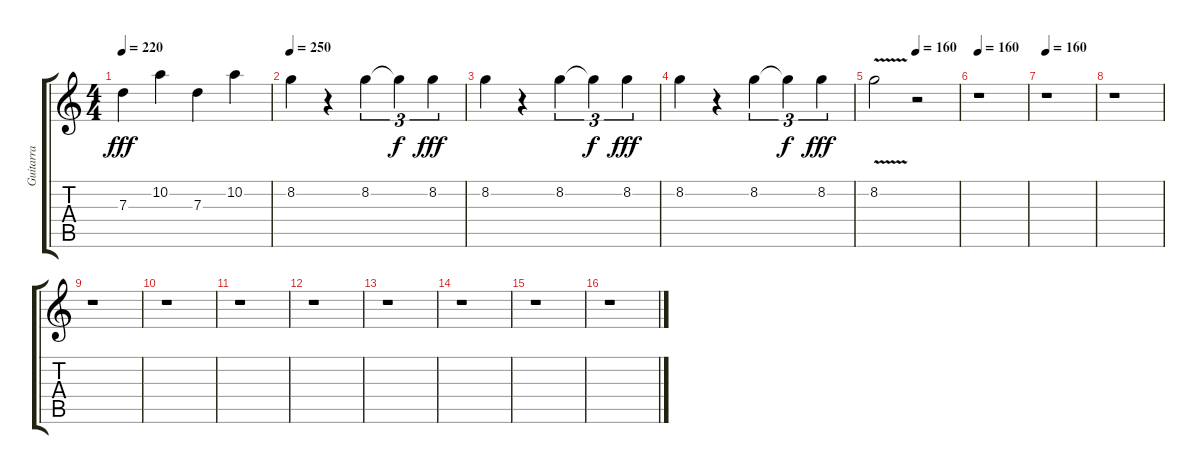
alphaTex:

\track ("Guitarra" "Guitarra") {instrument distortionguitar}
\staff {score tabs}
\tuning (E4 B3 G3 D3 A2 E2) {hide}
\ts (4 4)
\tempo 220
\clef g2
\ks c
7.3.4{dy fff} 10.2.4 7.3.4 10.2.4 |
\tempo 250
8.2.4 r.4 8.2.4{tu (3 2)} 8.2{t}.4{tu (3 2) dy f} 8.2.4{tu (3 2) dy fff} |
8.2.4 r.4 8.2.4{tu (3 2)} 8.2{t}.4{tu (3 2) dy f} 8.2.4{tu (3 2) dy fff} |
8.2.4 r.4 8.2.4{tu (3 2)} 8.2{t}.4{tu (3 2) dy f} 8.2.4{tu (3 2) dy fff} |
\tempo (160 0.5)
8.2{v}.2 r.2 |
\tempo 160
r.1 |
\tempo 160
r.1 |
r.1 |
r.1 |
r.1 |
r.1 |
r.1 |
r.1 |
r.1 |
r.1 |
r.1
